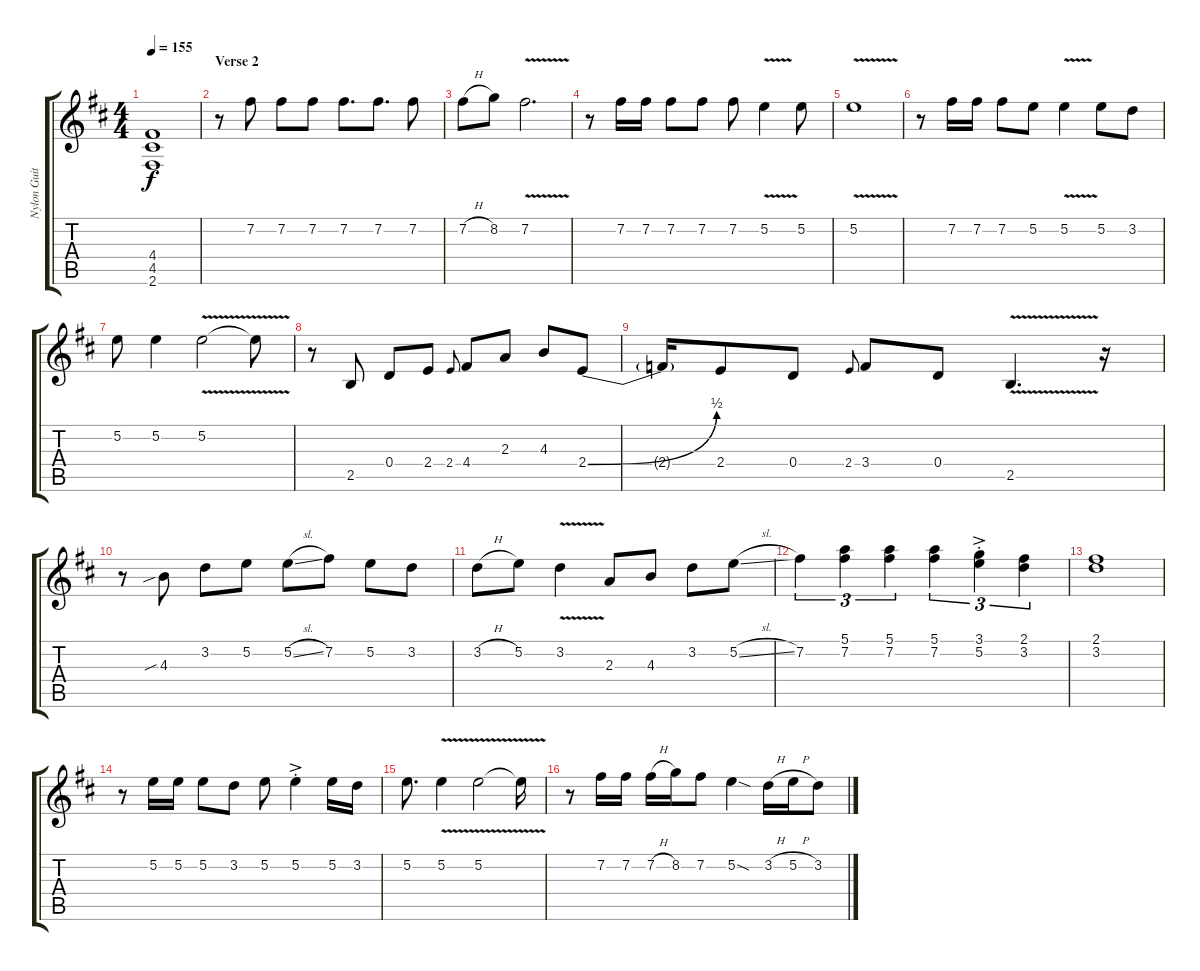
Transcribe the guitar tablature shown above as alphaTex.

\track ("Nylon Guitar" "Nylon Guit") {instrument acousticguitarnylon}
\staff {score tabs}
\tuning (E4 B3 G3 D3 A2 E2) {hide}
\ts (4 4)
\tempo 155
\clef g2
\ks bminor
(4.4 4.5 2.6).1{dy f} |
\section ("" "Verse 2")
r.8 7.2.8 7.2.8 7.2.8 7.2.8{d} 7.2.8{d} 7.2.8 |
7.2{h}.8 8.2.8 7.2{v}.2{d} |
r.8 7.2.16 7.2.16 7.2.8 7.2.8 7.2.8 5.2{v}.4 5.2.8 |
5.2{v}.1 |
r.8 7.2.16 7.2.16 7.2.8 5.2.8 5.2{v}.4 5.2.8 3.2.8 |
5.2.8 5.2.4 5.2{v}.2 5.2{t}.8 |
r.8 2.5.8 0.4.8 2.4.8 2.4.8{gr onbeat} 4.4.8 2.3.8 4.3.8 2.4{be (bend 0 0 60 2)}.8 |
2.4{t}.16 2.4.8 0.4.8 2.4.8{gr onbeat} 3.4.8 0.4.8 2.5{v}.4{d} r.16 |
r.8 4.3{sib}.8 3.2.8 5.2.8 5.2{sl}.8 7.2.8 5.2.8 3.2.8 |
3.2{h}.8 5.2.8 3.2{v}.4 2.3.8 4.3.8 3.2.8 5.2{sl}.8 |
7.2.4{tu (3 2)} (5.1 7.2).4{tu (3 2)} (5.1 7.2).4{tu (3 2)} (5.1 7.2).4{tu (3 2)} (3.1{ac st} 5.2{ac st}).4{tu (3 2)} (2.1 3.2).4{tu (3 2)} |
(2.1 3.2).1 |
r.8 5.2.16 5.2.16 5.2.8 3.2.8 5.2.8 5.2{ac st}.4 5.2.16 3.2.16 |
5.2.8{d} 5.2{v}.4 5.2{v}.2 5.2{t}.16 |
r.8 7.2.16 7.2.16 7.2{h}.16 8.2.16 7.2.8 5.2{sod}.4 3.2{h}.16 5.2{h}.16 3.2.8
